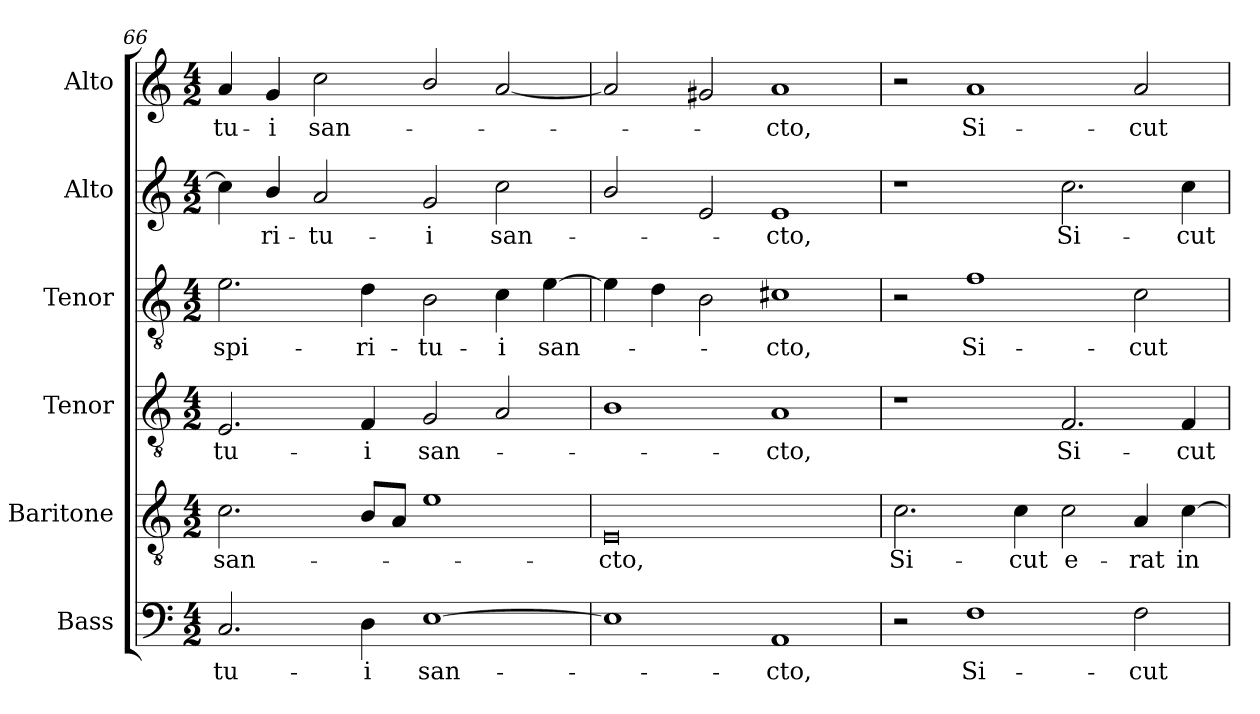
**kern	**text	**kern	**text	**kern	**text	**kern	**text	**kern	**text	**kern	**text
*part6	*part6	*part5	*part5	*part4	*part4	*part3	*part3	*part2	*part2	*part1	*part1
*staff6	*staff6	*staff5	*staff5	*staff4	*staff4	*staff3	*staff3	*staff2	*staff2	*staff1	*staff1
*I"Bass	*	*I"Baritone	*	*I"Tenor	*	*I"Tenor	*	*I"Alto	*	*I"Alto	*
*I'B.	*	*I'Bar.	*	*I'T2.	*	*I'T1.	*	*I'A2.	*	*I'A1.	*
!!LO:LB:g=z
*clefF4	*	*clefGv2	*	*clefGv2	*	*clefGv2	*	*clefG2	*	*clefG2	*
*	*	*ITrd7c12	*	*ITrd7c12	*	*ITrd7c12	*	*	*	*	*
*k[]	*	*k[]	*	*k[]	*	*k[]	*	*k[]	*	*k[]	*
*C:	*	*C:	*	*C:	*	*C:	*	*C:	*	*C:	*
*M4/2	*	*M4/2	*	*M4/2	*	*M4/2	*	*M4/2	*	*M4/2	*
=66	=66	=66	=66	=66	=66	=66	=66	=66	=66	=66	=66
!	!LO:LY:b:color=#000000	!	!	!	!	!	!	!	!	!	!
!	!	!	!LO:LY:b:color=#000000	!	!	!	!	!	!	!	!
!	!	!	!	!	!LO:LY:b:color=#000000	!	!	!	!	!	!
!	!	!	!	!	!	!	!LO:LY:b:color=#000000	!	!	!	!
!	!	!	!	!	!	!	!	!	!	!	!LO:LY:b:color=#000000
2.Ci/	-tu-	2.Ci\	san-	2.EEi/	-tu-	2.Ei\	spi-	4cci\]	.	4ai/	-tu-
!	!	!	!	!	!	!	!	!	!LO:LY:b:color=#000000	!	!
!	!	!	!	!	!	!	!	!	!	!	!LO:LY:b:color=#000000
.	.	.	.	.	.	.	.	4bi/	-ri-	4gi/	-i
!	!	!	!	!	!	!	!	!	!LO:LY:b:color=#000000	!	!
!	!	!	!	!	!	!	!	!	!	!	!LO:LY:b:color=#000000
.	.	.	.	.	.	.	.	2ai/	-tu-	2cci\	san-
!	!LO:LY:b:color=#000000	!	!	!	!	!	!	!	!	!	!
!	!	!	!	!	!LO:LY:b:color=#000000	!	!	!	!	!	!
!	!	!	!	!	!	!	!LO:LY:b:color=#000000	!	!	!	!
4Di\	-i	8BBi/L	.	4FFi/	-i	4Di\	-ri-	.	.	.	.
.	.	8AAi/J	.	.	.	.	.	.	.	.	.
!	!LO:LY:b:color=#000000	!	!	!	!	!	!	!	!	!	!
!	!	!	!	!	!LO:LY:b:color=#000000	!	!	!	!	!	!
!	!	!	!	!	!	!	!LO:LY:b:color=#000000	!	!	!	!
!	!	!	!	!	!	!	!	!	!LO:LY:b:color=#000000	!	!
[1Ei	san-	1Ei	.	2GGi/	san-	2BBi\	-tu-	2gi/	-i	2bi/	.
!	!	!	!	!	!	!	!LO:LY:b:color=#000000	!	!	!	!
!	!	!	!	!	!	!	!	!	!LO:LY:b:color=#000000	!	!
.	.	.	.	2AAi/	.	4Ci\	-i	2cci\	san-	[2ai/	.
!	!	!	!	!	!	!	!LO:LY:b:color=#000000	!	!	!	!
.	.	.	.	.	.	[4Ei\	san-	.	.	.	.
=67	=67	=67	=67	=67	=67	=67	=67	=67	=67	=67	=67
!	!	!	!LO:LY:b:color=#000000	!	!	!	!	!	!	!	!
1Ei]	.	0EEi	-cto,	1BBi	.	4Ei\]	.	2bi/	.	2ai/]	.
.	.	.	.	.	.	4Di\	.	.	.	.	.
.	.	.	.	.	.	2BBi\	.	2ei/	.	2g#Xi/	.
!	!LO:LY:b:color=#000000	!	!	!	!	!	!	!	!	!	!
!	!	!	!	!	!LO:LY:b:color=#000000	!	!	!	!	!	!
!	!	!	!	!	!	!	!LO:LY:b:color=#000000	!	!	!	!
!	!	!	!	!	!	!	!	!	!LO:LY:b:color=#000000	!	!
!	!	!	!	!	!	!	!	!	!	!	!LO:LY:b:color=#000000
1AAi	-cto,	.	.	1AAi	-cto,	1C#Xi	-cto,	1ei	-cto,	1ai	-cto,
=68	=68	=68	=68	=68	=68	=68	=68	=68	=68	=68	=68
!	!	!	!LO:LY:b:color=#000000	!	!	!	!	!	!	!	!
2r	.	2.Ci\	Si-	1r	.	2r	.	1r	.	2r	.
!	!LO:LY:b:color=#000000	!	!	!	!	!	!	!	!	!	!
!	!	!	!	!	!	!	!LO:LY:b:color=#000000	!	!	!	!
!	!	!	!	!	!	!	!	!	!	!	!LO:LY:b:color=#000000
1Fi	Si-	.	.	.	.	1Fi	Si-	.	.	1ai	Si-
!	!	!	!LO:LY:b:color=#000000	!	!	!	!	!	!	!	!
.	.	4Ci\	-cut	.	.	.	.	.	.	.	.
!	!	!	!LO:LY:b:color=#000000	!	!	!	!	!	!	!	!
!	!	!	!	!	!LO:LY:b:color=#000000	!	!	!	!	!	!
!	!	!	!	!	!	!	!	!	!LO:LY:b:color=#000000	!	!
.	.	2Ci\	e-	2.FFi/	Si-	.	.	2.cci\	Si-	.	.
!	!LO:LY:b:color=#000000	!	!	!	!	!	!	!	!	!	!
!	!	!	!LO:LY:b:color=#000000	!	!	!	!	!	!	!	!
!	!	!	!	!	!	!	!LO:LY:b:color=#000000	!	!	!	!
!	!	!	!	!	!	!	!	!	!	!	!LO:LY:b:color=#000000
2Fi\	-cut	4AAi/	-rat	.	.	2Ci\	-cut	.	.	2ai/	-cut
!	!	!	!LO:LY:b:color=#000000	!	!	!	!	!	!	!	!
!	!	!	!	!	!LO:LY:b:color=#000000	!	!	!	!	!	!
!	!	!	!	!	!	!	!	!	!LO:LY:b:color=#000000	!	!
.	.	[4Ci\	in	4FFi/	-cut	.	.	4cci\	-cut	.	.
=	=	=	=	=	=	=	=	=	=	=	=
*-	*-	*-	*-	*-	*-	*-	*-	*-	*-	*-	*-
